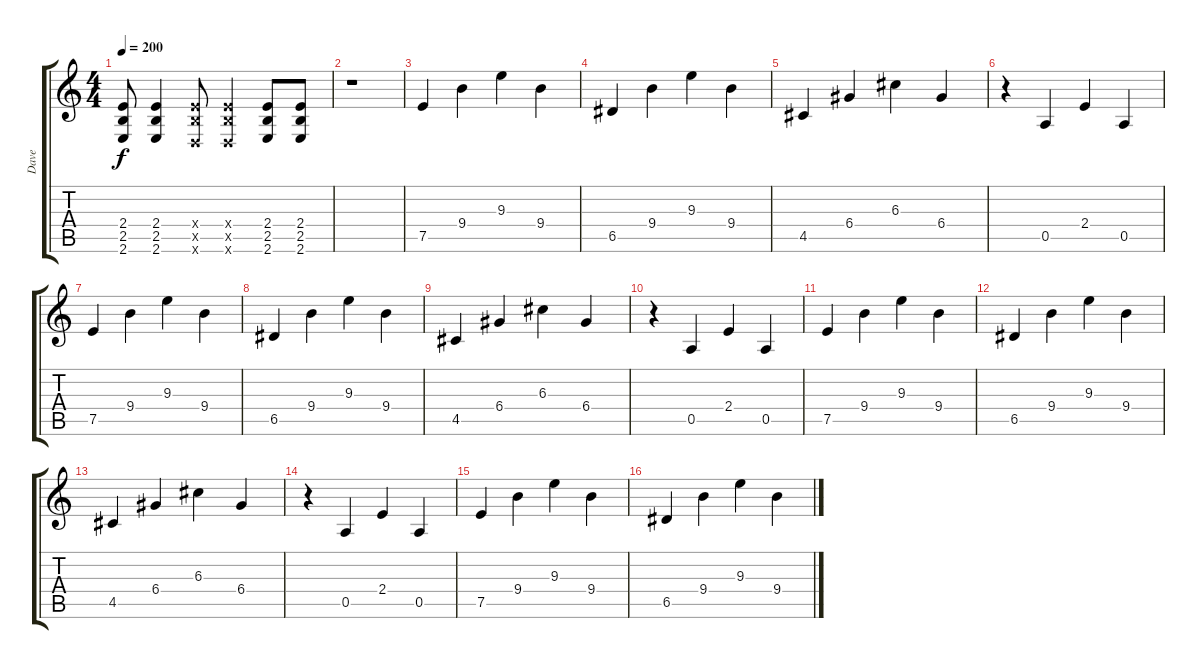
\track ("Dave" "Dave") {instrument distortionguitar}
\staff {score tabs}
\tuning (E4 B3 G3 D3 A2 D2) {hide}
\ts (4 4)
\tempo 200
\clef g2
\ks c
(2.4 2.5 2.6).8{dy f} (2.4 2.5 2.6).4 (2.4{x} 2.5{x} 0.6{x}).8 (2.4{x} 2.5{x} 0.6{x}).4 (2.4 2.5 2.6).8 (2.4 2.5 2.6).8 |
r.1 |
7.5.4{instrument electricguitarclean} 9.4.4 9.3.4 9.4.4 |
6.5.4 9.4.4 9.3.4 9.4.4 |
4.5.4 6.4.4 6.3.4 6.4.4 |
r.4 0.5.4 2.4.4 0.5.4 |
7.5.4 9.4.4 9.3.4 9.4.4 |
6.5.4 9.4.4 9.3.4 9.4.4 |
4.5.4 6.4.4 6.3.4 6.4.4 |
r.4 0.5.4 2.4.4 0.5.4 |
7.5.4 9.4.4 9.3.4 9.4.4 |
6.5.4 9.4.4 9.3.4 9.4.4 |
4.5.4 6.4.4 6.3.4 6.4.4 |
r.4 0.5.4 2.4.4 0.5.4 |
7.5.4 9.4.4 9.3.4 9.4.4 |
6.5.4 9.4.4 9.3.4 9.4.4
